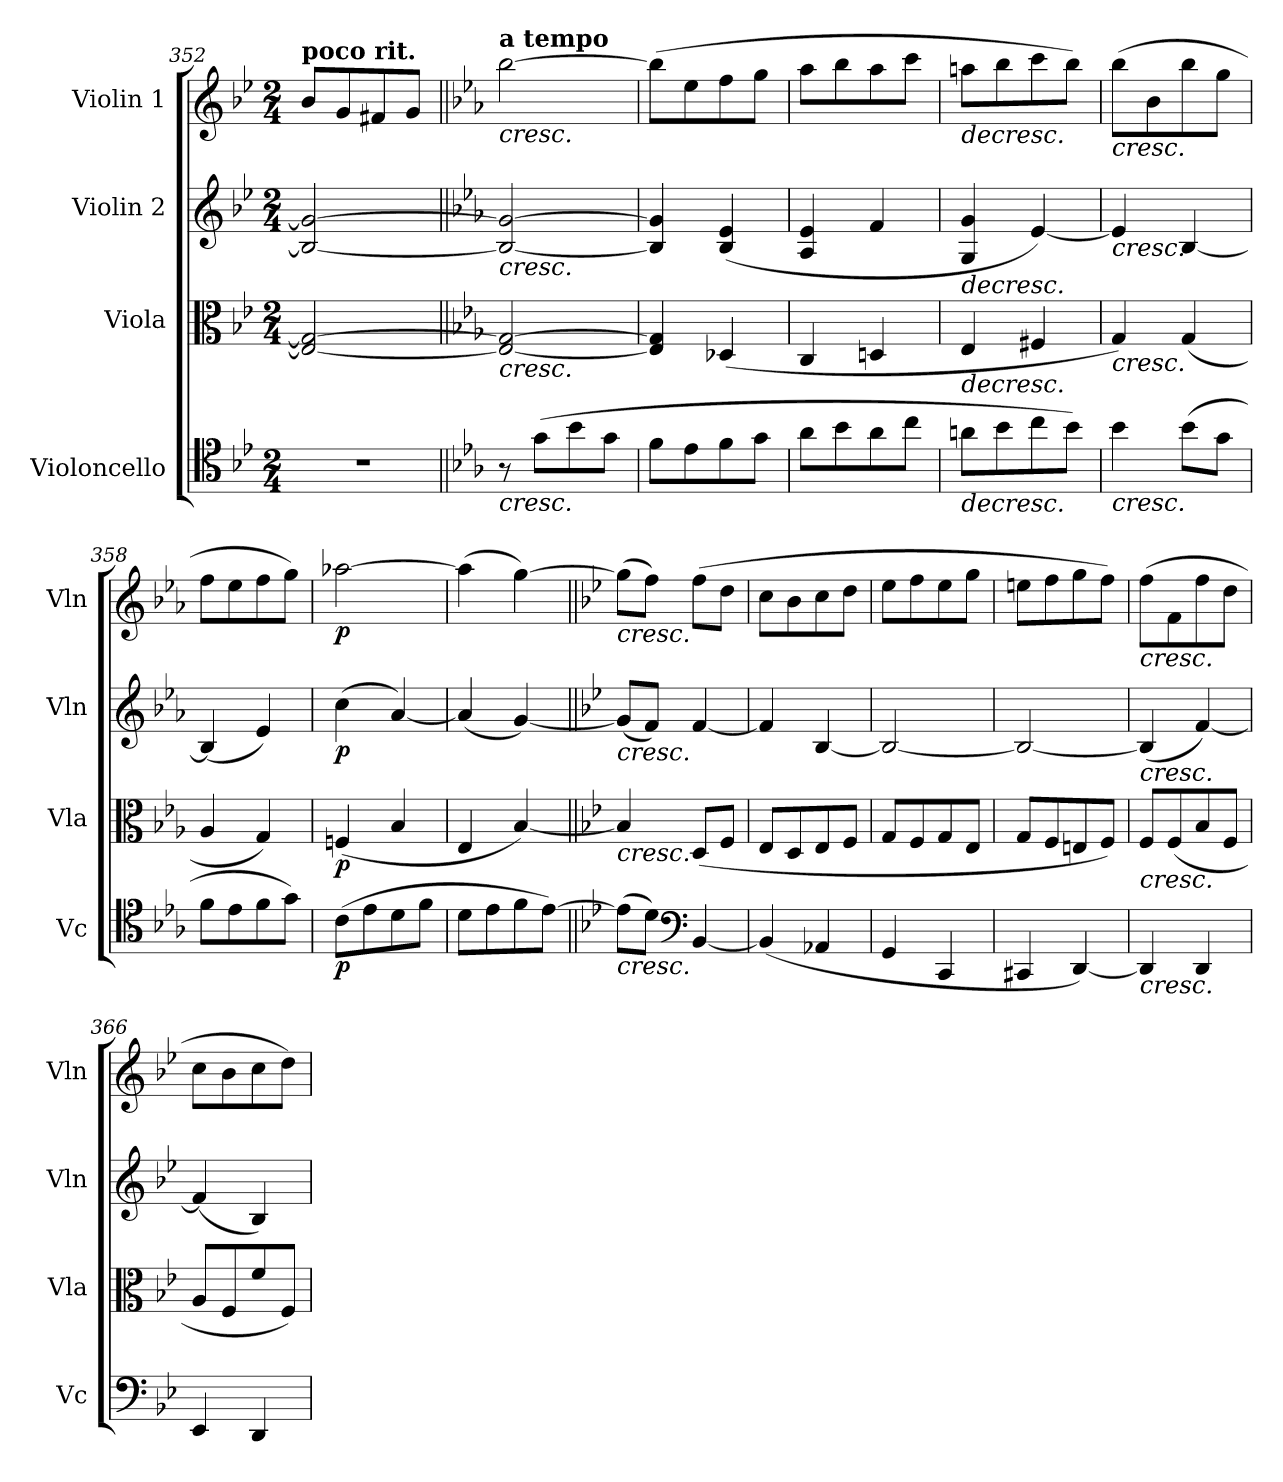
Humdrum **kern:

**kern	**dynam	**kern	**dynam	**kern	**dynam	**kern	**dynam
*part4	*part4	*part3	*part3	*part2	*part2	*part1	*part1
*staff4	*staff4	*staff3	*staff3	*staff2	*staff2	*staff1	*staff1
*I"Violoncello	*	*I"Viola	*	*I"Violin 2	*	*I"Violin 1	*
*I'Vc	*	*I'Vla	*	*I'Vln	*	*I'Vln	*
*clefC4	*	*clefC3	*	*clefG2	*	*clefG2	*
*k[b-e-]	*	*k[b-e-]	*	*k[b-e-]	*	*k[b-e-]	*
*M2/4	*	*M2/4	*	*M2/4	*	*M2/4	*
=352	=352	=352	=352	=352	=352	=352	=352
!	!	!	!	!	!	!LO:TX:a:B:t=poco rit.	!
2r	.	2E-/_ 2G/_	.	2B-/_ 2g/_	.	8b-/L	.
.	.	.	.	.	.	8g/	.
.	.	.	.	.	.	8f#X/	.
.	.	.	.	.	.	8g/J	.
=353||	=353||	=353||	=353||	=353||	=353||	=353||	=353||
*k[b-e-a-]	*	*k[b-e-a-]	*	*k[b-e-a-]	*	*k[b-e-a-]	*
!	!	!	!	!	!	!LO:TX:a:B:t=a tempo	!
!	!	!	!	!	!	!LO:TX:b:i:t=cresc.	!
!	!	!	!	!LO:TX:b:i:t=cresc.	!	!	!
!	!	!LO:TX:b:i:t=cresc.	!	!	!	!	!
!LO:TX:b:i:t=cresc.	!	!	!	!	!	!	!
8r	.	2E-/_ 2G/_	.	2B-/_ 2g/_	.	[2bb-\	.
(8g\L	.	.	.	.	.	.	.
8b-\	.	.	.	.	.	.	.
8g\J	.	.	.	.	.	.	.
=354	=354	=354	=354	=354	=354	=354	=354
8f\L	.	4E-/] 4G/]	.	4B-/] 4g/]	.	(8bb-\L]	.
8e-\	.	.	.	.	.	8ee-\	.
8f\	.	(4D-X/	.	(4B-/ 4e-/	.	8ff\	.
8g\J	.	.	.	.	.	8gg\J	.
!!LO:PB:g=z
=355	=355	=355	=355	=355	=355	=355	=355
8a-\L	.	4C/	.	4A-/ 4e-/	.	8aa-\L	.
8b-\	.	.	.	.	.	8bb-\	.
8a-\	.	4Dn/	.	4f/	.	8aa-\	.
8cc\J	.	.	.	.	.	8ccc\J	.
=356	=356	=356	=356	=356	=356	=356	=356
!	!LO:HP:b	!	!LO:HP:b	!	!LO:HP:b	!	!LO:HP:b
8an\L	>	4E-/	>	4G/ 4g/	>	8aan\L	>
8b-\	.	.	.	.	.	8bb-\	.
8cc\	.	4F#X/	.	[4e-/)	.	8ccc\	.
8b-\J)	.	.	.	.	.	8bb-\J)	.
=357	=357	=357	=357	=357	=357	=357	=357
!	!	!	!	!	!	!LO:TX:b:i:t=cresc.	!
!	!	!	!	!LO:TX:b:i:t=cresc.	!	!	!
!	!	!LO:TX:b:i:t=cresc.	!	!	!	!	!
!LO:TX:b:i:t=cresc.	!	!	!	!	!	!	!
4b-\	.	4G/)	.	4e-/]	.	(8bb-\L	.
.	.	.	.	.	.	8b-\	.
(8b-\L	.	(4G/	.	[4B-/	.	8bb-\	.
8g\J	.	.	.	.	.	8gg\J	.
=358	=358	=358	=358	=358	=358	=358	=358
8f\L	.	4A-/	.	(4B-/]	.	8ff\L	.
8e-\	.	.	.	.	.	8ee-\	.
8f\	.	4G/)	.	4e-/)	.	8ff\	.
8g\J)	.	.	.	.	.	8gg\J)	.
=359	=359	=359	=359	=359	=359	=359	=359
!	!LO:DY:b	!	!LO:DY:b	!	!LO:DY:b	!	!LO:DY:b
(8c\L	p	(4Fn/	p	(4cc\	p	[2aa-X\	p
8e-\	.	.	.	.	.	.	.
8d\	.	4B-/	.	[4a-/)	.	.	.
8f\J	.	.	.	.	.	.	.
=360	=360	=360	=360	=360	=360	=360	=360
8d\L	.	4E-/	.	(4a-/]	.	(4aa-\]	.
8e-\	.	.	.	.	.	.	.
8f\	.	[4B-/)	.	[4g/)	.	[4gg\)	.
[8e-\J)	.	.	.	.	.	.	.
=361||	=361||	=361||	=361||	=361||	=361||	=361||	=361||
*k[b-e-]	*	*k[b-e-]	*	*k[b-e-]	*	*k[b-e-]	*
!	!	!	!	!	!	!LO:TX:b:i:t=cresc.	!
!	!	!	!	!LO:TX:b:i:t=cresc.	!	!	!
!	!	!LO:TX:b:i:t=cresc.	!	!	!	!	!
!LO:TX:b:i:t=cresc.	!	!	!	!	!	!	!
(8e-\L]	.	4B-/]	.	(8g/L]	.	(8gg\L]	.
8d\J)	.	.	.	8f/J)	.	8ff\J)	.
*clefF4	*	*	*	*	*	*	*
[4BB-/	.	(8D/L	.	[4f/	.	(8ff\L	.
.	.	8F/J	.	.	.	8dd\J	.
=362	=362	=362	=362	=362	=362	=362	=362
(4BB-/]	.	8E-/L	.	4f/]	.	8cc\L	.
.	.	8D/	.	.	.	8b-\	.
4AA-X/	.	8E-/	.	[4B-/	.	8cc\	.
.	.	8F/J	.	.	.	8dd\J	.
=363	=363	=363	=363	=363	=363	=363	=363
4GG/	.	8G/L	.	2B-/_	.	8ee-\L	.
.	.	8F/	.	.	.	8ff\	.
4CC/	.	8G/	.	.	.	8ee-\	.
.	.	8E-/J	.	.	.	8gg\J	.
!!LO:LB:g=z
=364	=364	=364	=364	=364	=364	=364	=364
4CC#X/	.	8G/L	.	2B-/_	.	8een\L	.
.	.	8F/	.	.	.	8ff\	.
[4DD/)	.	8En/	.	.	.	8gg\	.
.	.	8F/J)	.	.	.	8ff\J)	.
.	]	.	]	.	]	.	]
=365	=365	=365	=365	=365	=365	=365	=365
!	!	!	!	!	!	!LO:TX:b:i:t=cresc.	!
!	!	!	!	!LO:TX:b:i:t=cresc.	!	!	!
!	!	!LO:TX:b:i:t=cresc.	!	!	!	!	!
!LO:TX:b:i:t=cresc.	!	!	!	!	!	!	!
4DD/]	.	8F/L	.	(4B-/]	.	(8ff\L	.
.	.	(8F/	.	.	.	8f\	.
4DD/	.	8B-/	.	[4f/)	.	8ff\	.
.	.	8F/J	.	.	.	8dd\J	.
=366	=366	=366	=366	=366	=366	=366	=366
4EE-/	.	8A/L	.	(4f/]	.	8cc\L	.
.	.	8F/	.	.	.	8b-\	.
4DD/	.	8f/	.	4B-/)	.	8cc\	.
.	.	8F/J)	.	.	.	8dd\J)	.
=	=	=	=	=	=	=	=
*-	*-	*-	*-	*-	*-	*-	*-
